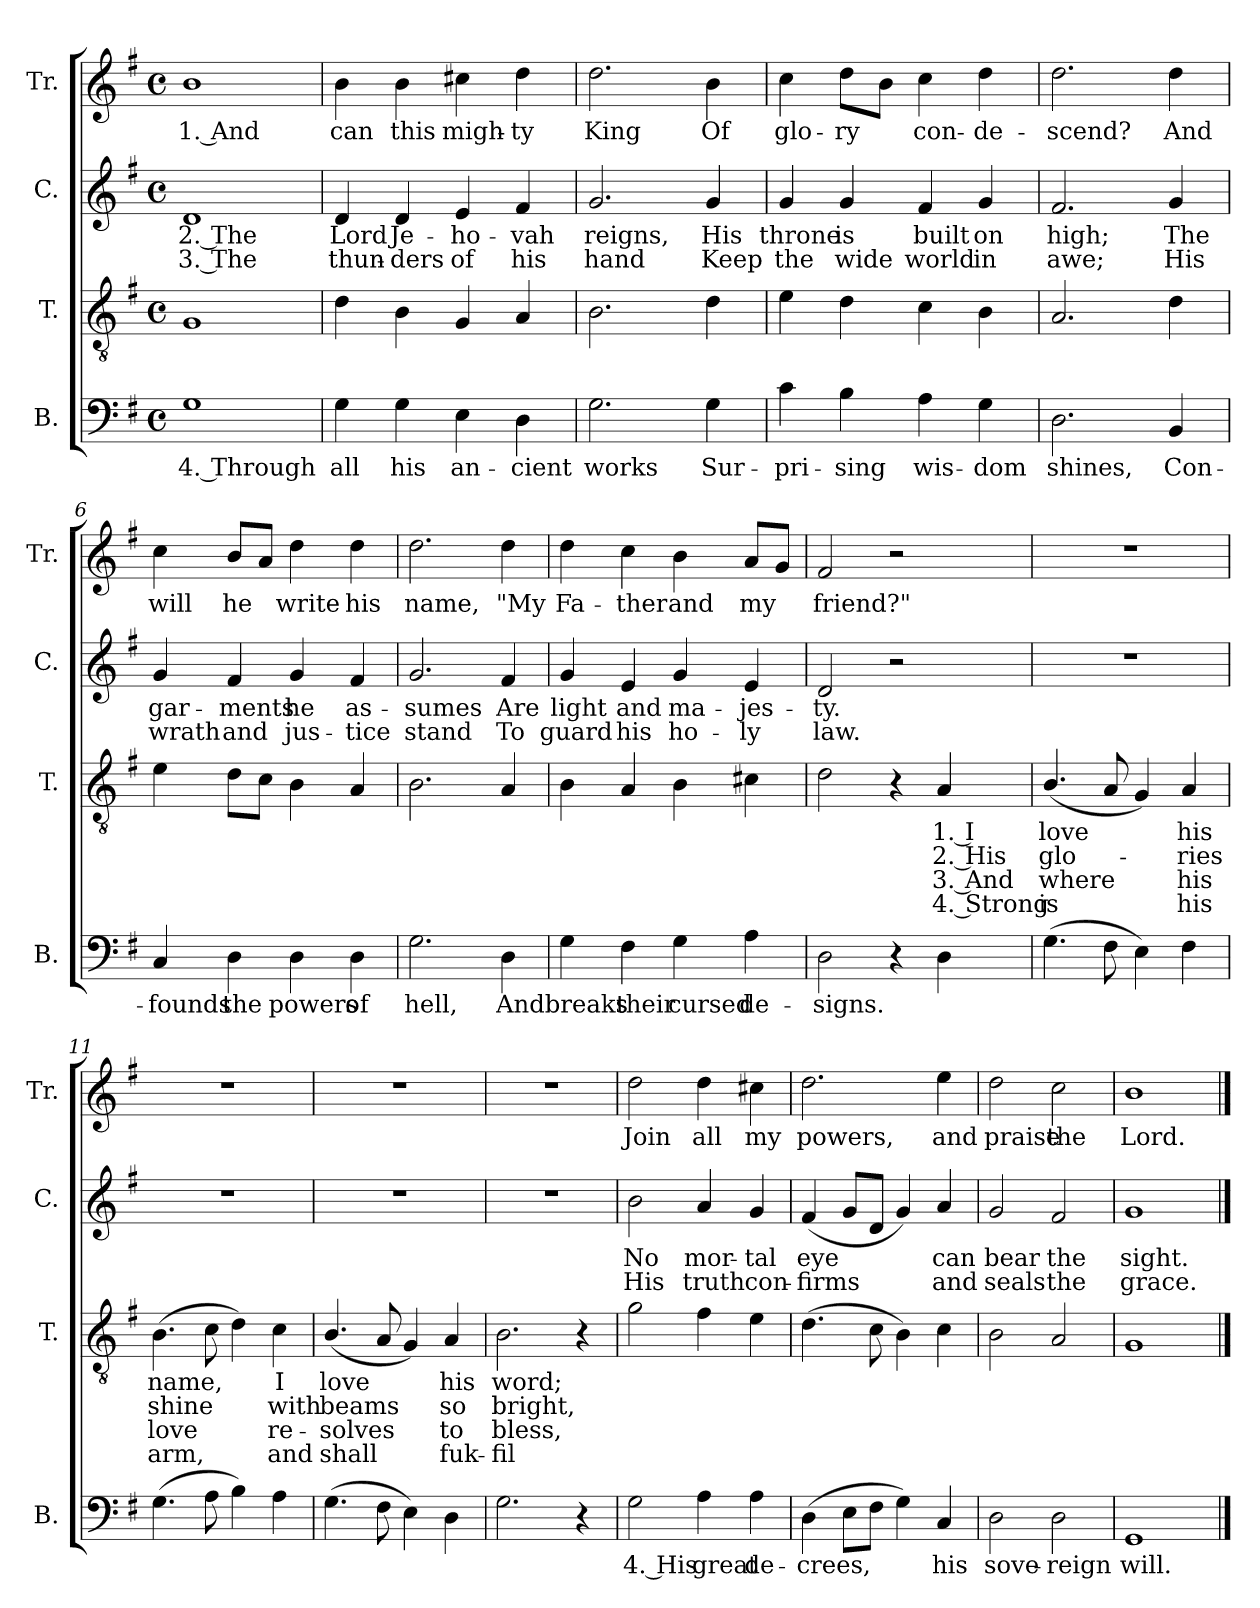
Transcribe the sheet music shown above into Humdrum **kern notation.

**kern	**text	**kern	**text	**text	**text	**text	**kern	**text	**text	**kern	**text
*part4	*part4	*part3	*part3	*part3	*part3	*part3	*part2	*part2	*part2	*part1	*part1
*staff4	*staff4	*staff3	*staff3	*staff3	*staff3	*staff3	*staff2	*staff2	*staff2	*staff1	*staff1
*I"B.	*	*I"T.	*	*	*	*	*I"C.	*	*	*I"Tr.	*
*I'B.	*	*I'T.	*	*	*	*	*I'C.	*	*	*I'Tr.	*
*clefF4	*	*clefGv2	*	*	*	*	*clefG2	*	*	*clefG2	*
*k[f#]	*	*k[f#]	*	*	*	*	*k[f#]	*	*	*k[f#]	*
*M4/4	*	*M4/4	*	*	*	*	*M4/4	*	*	*M4/4	*
*met(c)	*	*met(c)	*	*	*	*	*met(c)	*	*	*met(c)	*
*MM120	*	*MM120	*	*	*	*	*MM120	*	*	*MM120	*
=1	=1	=1	=1	=1	=1	=1	=1	=1	=1	=1	=1
1G	4. Through	1G	.	.	.	.	1d	2. The	3. The	1b	1. And
=2	=2	=2	=2	=2	=2	=2	=2	=2	=2	=2	=2
4G\	all	4d\	.	.	.	.	4d/	Lord	thun-	4b\	can
4G\	his	4B\	.	.	.	.	4d/	Je-	-ders	4b\	this
4E\	an-	4G/	.	.	.	.	4e/	-ho-	of	4cc#X\	migh-
4D\	-cient	4A/	.	.	.	.	4f#/	-vah	his	4dd\	-ty
=3	=3	=3	=3	=3	=3	=3	=3	=3	=3	=3	=3
2.G\	works	2.B\	.	.	.	.	2.g/	reigns,	hand	2.dd\	King
4G\	Sur-	4d\	.	.	.	.	4g/	His	Keep	4b\	Of
=4	=4	=4	=4	=4	=4	=4	=4	=4	=4	=4	=4
4c\	-pri-	4e\	.	.	.	.	4g/	throne	the	4cc\	glo-
4B\	-sing	4d\	.	.	.	.	4g/	is	wide	8dd\L	-ry
.	.	.	.	.	.	.	.	.	.	8b\J	.
4A\	wis-	4c\	.	.	.	.	4f#/	built	world	4cc\	con-
4G\	-dom	4B\	.	.	.	.	4g/	on	in	4dd\	-de-
=5	=5	=5	=5	=5	=5	=5	=5	=5	=5	=5	=5
2.D\	shines,	2.A/	.	.	.	.	2.f#/	high;	awe;	2.dd\	-scend?
4BB/	Con-	4d\	.	.	.	.	4g/	The	His	4dd\	And
=6	=6	=6	=6	=6	=6	=6	=6	=6	=6	=6	=6
4C/	-founds	4e\	.	.	.	.	4g/	gar-	wrath	4cc\	will
4D\	the	8d\L	.	.	.	.	4f#/	-ments	and	8b/L	he
.	.	8c\J	.	.	.	.	.	.	.	8a/J	.
4D\	powers	4B\	.	.	.	.	4g/	he	jus-	4dd\	write
4D\	of	4A/	.	.	.	.	4f#/	as-	-tice	4dd\	his
=7	=7	=7	=7	=7	=7	=7	=7	=7	=7	=7	=7
2.G\	hell,	2.B\	.	.	.	.	2.g/	-sumes	stand	2.dd\	name,
4D\	And	4A/	.	.	.	.	4f#/	Are	To	4dd\	"My
!!LO:LB:g=z
=8	=8	=8	=8	=8	=8	=8	=8	=8	=8	=8	=8
4G\	breaks	4B\	.	.	.	.	4g/	light	guard	4dd\	Fa-
4F#\	their	4A/	.	.	.	.	4e/	and	his	4cc\	-ther
4G\	cursed	4B\	.	.	.	.	4g/	ma-	ho-	4b\	and
4A\	de-	4c#X\	.	.	.	.	4e/	-jes-	-ly	8a/L	my
.	.	.	.	.	.	.	.	.	.	8g/J	.
=9	=9	=9	=9	=9	=9	=9	=9	=9	=9	=9	=9
2D\	-signs.	2d\	.	.	.	.	2d/	-ty.	law.	2f#/	friend?"
4r	.	4r	.	.	.	.	2r	.	.	2r	.
4D\	.	4A/	1. I	2. His	3. And	4. Strong	.	.	.	.	.
=10	=10	=10	=10	=10	=10	=10	=10	=10	=10	=10	=10
(4.G\	.	(4.B/	love	glo-	where	is	1r	.	.	1r	.
8F#\	.	8A/	.	.	.	.	.	.	.	.	.
4E\)	.	4G/)	.	.	.	.	.	.	.	.	.
4F#\	.	4A/	his	-ries	his	his	.	.	.	.	.
=11	=11	=11	=11	=11	=11	=11	=11	=11	=11	=11	=11
(4.G\	.	(4.B\	name,	shine	love	arm,	1r	.	.	1r	.
8A\	.	8c\	.	.	.	.	.	.	.	.	.
4B\)	.	4d\)	.	.	.	.	.	.	.	.	.
4A\	.	4c\	I	with	re-	and	.	.	.	.	.
=12	=12	=12	=12	=12	=12	=12	=12	=12	=12	=12	=12
(4.G\	.	(4.B/	love	beams	-solves	shall	1r	.	.	1r	.
8F#\	.	8A/	.	.	.	.	.	.	.	.	.
4E\)	.	4G/)	.	.	.	.	.	.	.	.	.
4D\	.	4A/	his	so	to	fuk-	.	.	.	.	.
=13	=13	=13	=13	=13	=13	=13	=13	=13	=13	=13	=13
2.G\	.	2.B\	word;	bright,	bless,	-fil	1r	.	.	1r	.
4r	.	4r	.	.	.	.	.	.	.	.	.
!!LO:LB:g=z
=14	=14	=14	=14	=14	=14	=14	=14	=14	=14	=14	=14
2G\	4. His	2g\	.	.	.	.	2b\	No	His	2dd\	Join
4A\	great	4f#\	.	.	.	.	4a/	mor-	truth	4dd\	all
4A\	de-	4e\	.	.	.	.	4g/	-tal	con-	4cc#X\	my
=15	=15	=15	=15	=15	=15	=15	=15	=15	=15	=15	=15
(4D\	-crees,	(4.d\	.	.	.	.	(4f#/	eye	-firms	2.dd\	powers,
8E\L	.	.	.	.	.	.	8g/L	.	.	.	.
8F#\J	.	8c\	.	.	.	.	8d/J	.	.	.	.
4G\)	.	4B\)	.	.	.	.	4g/)	.	.	.	.
4C/	his	4c\	.	.	.	.	4a/	can	and	4ee\	and
=16	=16	=16	=16	=16	=16	=16	=16	=16	=16	=16	=16
2D\	sove-	2B\	.	.	.	.	2g/	bear	seals	2dd\	praise
2D\	-reign	2A/	.	.	.	.	2f#/	the	the	2cc\	the
=17	=17	=17	=17	=17	=17	=17	=17	=17	=17	=17	=17
1GG	will.	1G	.	.	.	.	1g	sight.	grace.	1b	Lord.
==	==	==	==	==	==	==	==	==	==	==	==
*-	*-	*-	*-	*-	*-	*-	*-	*-	*-	*-	*-
